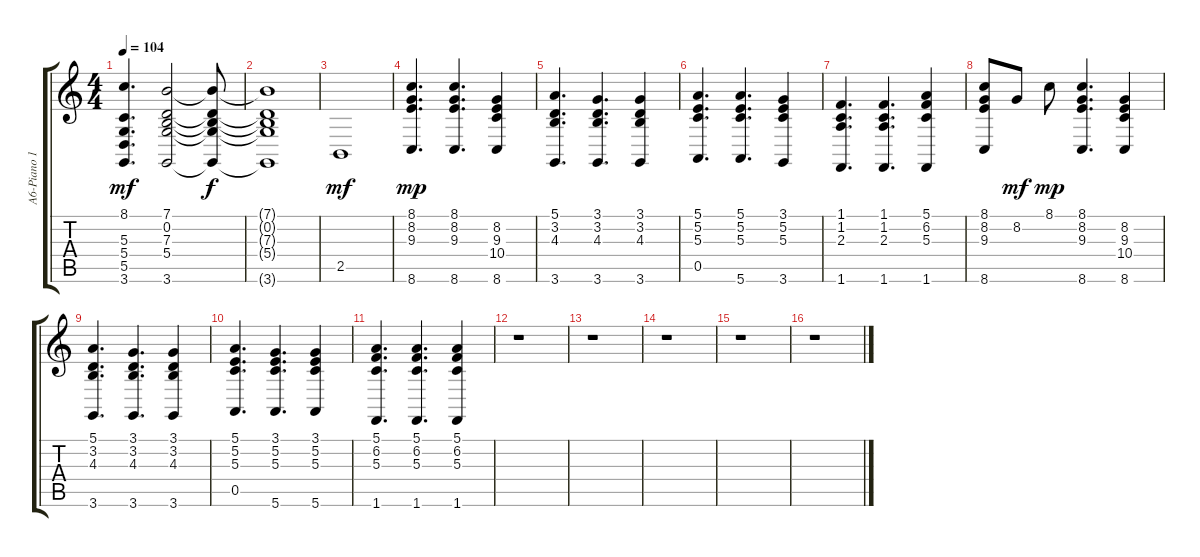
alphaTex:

\track ("A6-Piano 1w    " "A6-Piano 1") {instrument brightacousticpiano}
\staff {score tabs}
\tuning (E4 B3 G3 D3 A2 E2) {hide}
\ts (4 4)
\tempo 104
\clef g2
\ks c
(8.1 5.3 5.4 5.5 3.6).4{d dy mf} (7.1 0.2 7.3 5.4 3.6).2 (7.1{t} 0.2{t} 7.3{t} 5.4{t} 3.6{t}).8{dy f} |
(7.1{t} 0.2{t} 7.3{t} 5.4{t} 3.6{t}).1 |
2.5.1{dy mf} |
(8.1 8.2 9.3 8.6).4{d dy mp} (8.1 8.2 9.3 8.6).4{d} (8.2 9.3 10.4 8.6).4 |
(5.1 3.2 4.3 3.6).4{d} (3.1 3.2 4.3 3.6).4{d} (3.1 3.2 4.3 3.6).4 |
(5.1 5.2 5.3 0.5).4{d} (5.1 5.2 5.3 5.6).4{d} (3.1 5.2 5.3 3.6).4 |
(1.1 1.2 2.3 1.6).4{d} (1.1 1.2 2.3 1.6).4{d} (5.1 6.2 5.3 1.6).4 |
(8.1 8.2 9.3 8.6).8 8.2.8{dy mf} 8.1.8{dy mp} (8.1 8.2 9.3 8.6).4{d} (8.2 9.3 10.4 8.6).4 |
(5.1 3.2 4.3 3.6).4{d} (3.1 3.2 4.3 3.6).4{d} (3.1 3.2 4.3 3.6).4 |
(5.1 5.2 5.3 0.5).4{d} (3.1 5.2 5.3 5.6).4{d} (3.1 5.2 5.3 5.6).4 |
(5.1 6.2 5.3 1.6).4{d} (5.1 6.2 5.3 1.6).4{d} (5.1 6.2 5.3 1.6).4 |
r.1 |
r.1 |
r.1 |
r.1 |
r.1
